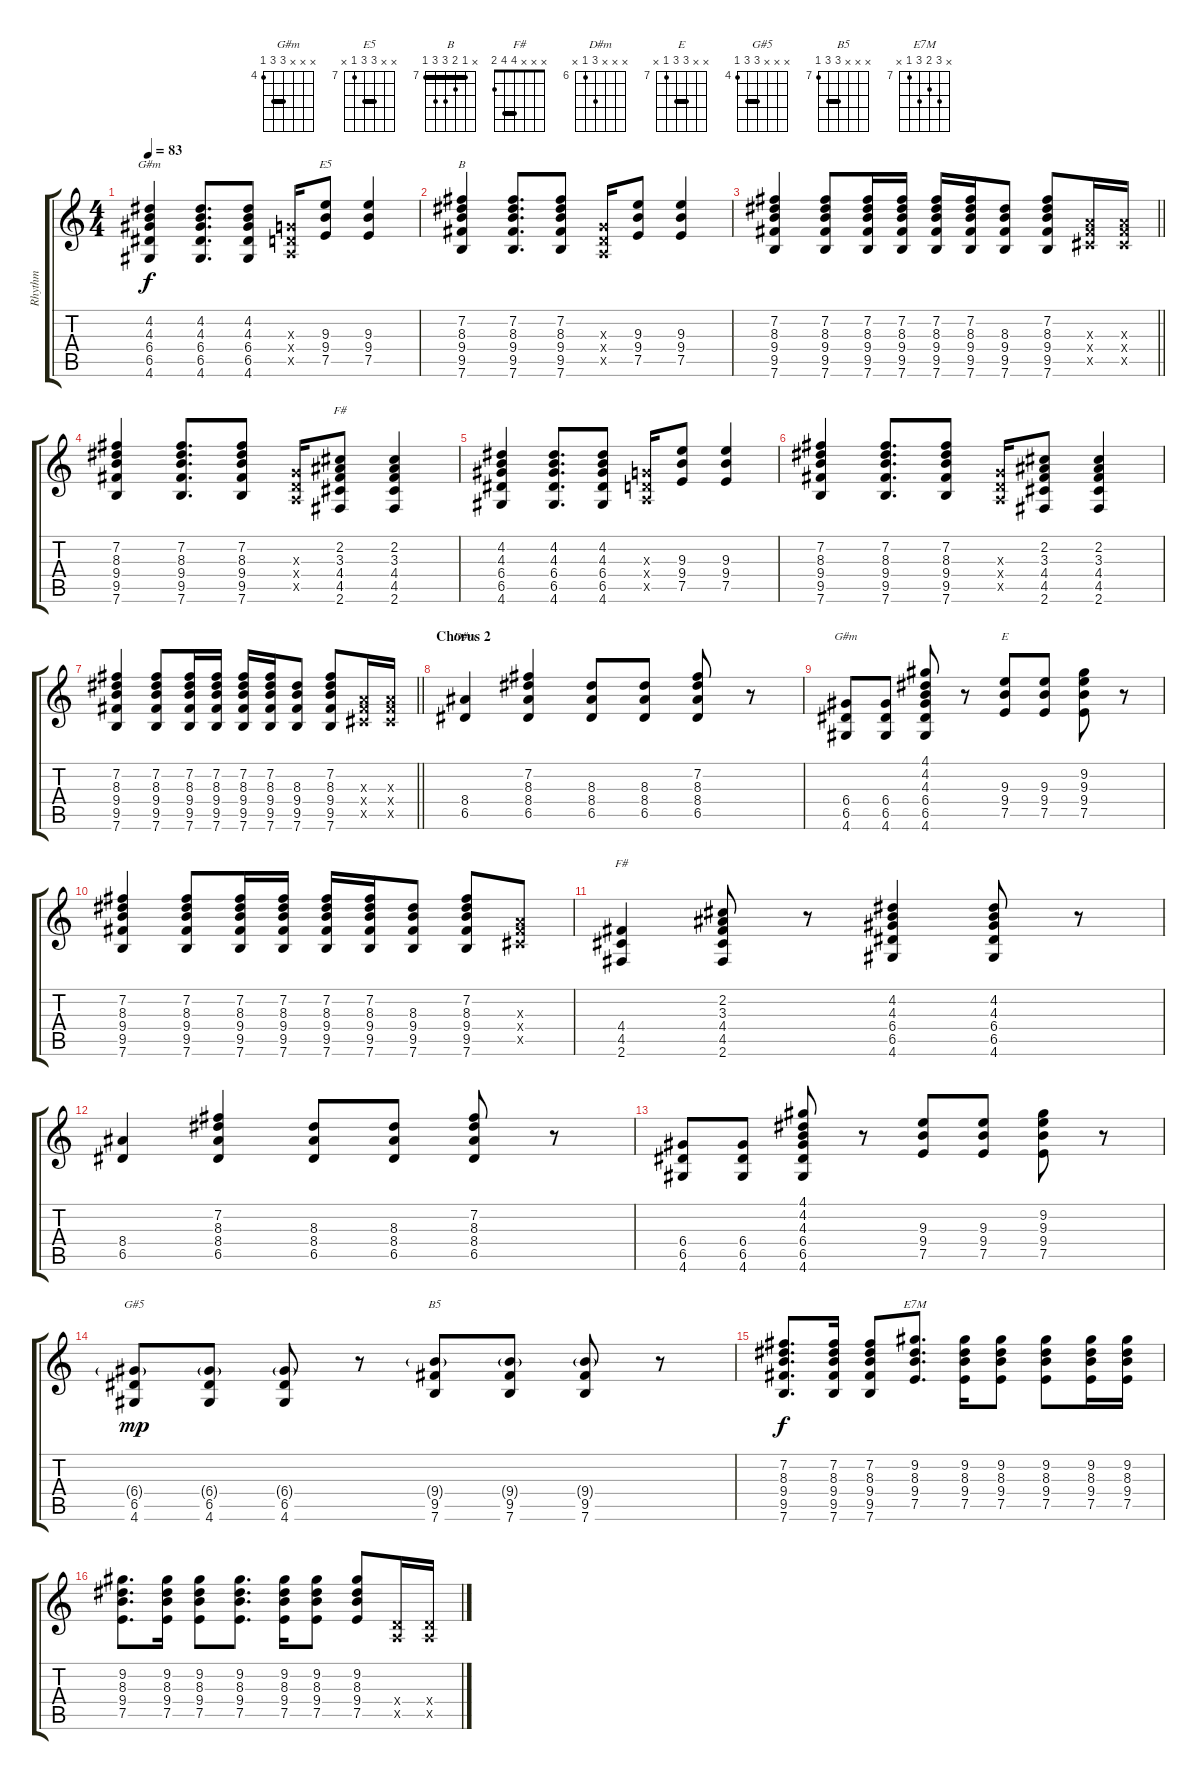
\track ("Rhythm" "Rhythm") {instrument electricguitarjazz}
\staff {score tabs}
\tuning (E4 B3 G3 D3 A2 E2) {hide}
\chord ("G#m" x 4 4 6 6 4) {firstfret 4 barre 4}
\chord ("E5" x x 9 9 7 x) {firstfret 7 barre 9}
\chord ("B" x 7 8 9 9 7) {firstfret 7 barre 7}
\chord ("F#" x 2 3 4 4 2) {barre 2}
\chord ("D#m" x x x 8 6 x) {firstfret 6}
\chord ("G#m" x x x 6 6 4) {firstfret 4 barre 6}
\chord ("E" x x 9 9 7 x) {firstfret 7 barre 9}
\chord ("F#" x x x 4 4 2) {barre 4}
\chord ("G#5" x x x 6 6 4) {firstfret 4 barre 6}
\chord ("B5" x x x 9 9 7) {firstfret 7 barre 9}
\chord ("E7M" x 9 8 9 7 x) {firstfret 7}
\ts (4 4)
\tempo 83
\clef g2
\ks c
(4.2 4.3 6.4 6.5 4.6).4{ch "G#m" dy f} (4.2 4.3 6.4 6.5 4.6).8{d} (4.2 4.3 6.4 6.5 4.6).8 (0.3{x} 0.4{x} 0.5{x}).16 (9.3 9.4 7.5).8{ch "E5"} (9.3 9.4 7.5).4 |
(7.2 8.3 9.4 9.5 7.6).4{ch "B"} (7.2 8.3 9.4 9.5 7.6).8{d} (7.2 8.3 9.4 9.5 7.6).8 (0.3{x} 0.4{x} 0.5{x}).16 (9.3 9.4 7.5).8 (9.3 9.4 7.5).4 |
\barLineRight lightlight
(7.2 8.3 9.4 9.5 7.6).4 (7.2 8.3 9.4 9.5 7.6).8 (7.2 8.3 9.4 9.5 7.6).16 (7.2 8.3 9.4 9.5 7.6).16 (7.2 8.3 9.4 9.5 7.6).16 (7.2 8.3 9.4 9.5 7.6).16 (8.3 9.4 9.5 7.6).8 (7.2 8.3 9.4 9.5 7.6).8 (2.3{x} 4.4{x} 4.5{x}).16 (2.3{x} 4.4{x} 4.5{x}).16 |
(7.2 8.3 9.4 9.5 7.6).4 (7.2 8.3 9.4 9.5 7.6).8{d} (7.2 8.3 9.4 9.5 7.6).8 (0.3{x} 0.4{x} 0.5{x}).16 (2.2 3.3 4.4 4.5 2.6).8{ch "F#"} (2.2 3.3 4.4 4.5 2.6).4 |
(4.2 4.3 6.4 6.5 4.6).4 (4.2 4.3 6.4 6.5 4.6).8{d} (4.2 4.3 6.4 6.5 4.6).8 (0.3{x} 0.4{x} 0.5{x}).16 (9.3 9.4 7.5).8 (9.3 9.4 7.5).4 |
(7.2 8.3 9.4 9.5 7.6).4 (7.2 8.3 9.4 9.5 7.6).8{d} (7.2 8.3 9.4 9.5 7.6).8 (0.3{x} 0.4{x} 0.5{x}).16 (2.2 3.3 4.4 4.5 2.6).8 (2.2 3.3 4.4 4.5 2.6).4 |
\barLineRight lightlight
(7.2 8.3 9.4 9.5 7.6).4 (7.2 8.3 9.4 9.5 7.6).8 (7.2 8.3 9.4 9.5 7.6).16 (7.2 8.3 9.4 9.5 7.6).16 (7.2 8.3 9.4 9.5 7.6).16 (7.2 8.3 9.4 9.5 7.6).16 (8.3 9.4 9.5 7.6).8 (7.2 8.3 9.4 9.5 7.6).8 (2.3{x} 4.4{x} 4.5{x}).16 (2.3{x} 4.4{x} 4.5{x}).16 |
\section ("" "Chorus 2")
(8.4 6.5).4{ch "D#m"} (7.2 8.3 8.4 6.5).4 (8.3 8.4 6.5).8 (8.3 8.4 6.5).8 (7.2 8.3 8.4 6.5).8 r.8 |
(6.4 6.5 4.6).8{ch "G#m"} (6.4 6.5 4.6).8 (4.1 4.2 4.3 6.4 6.5 4.6).8 r.8 (9.3 9.4 7.5).8{ch "E"} (9.3 9.4 7.5).8 (9.2 9.3 9.4 7.5).8 r.8 |
(7.2 8.3 9.4 9.5 7.6).4 (7.2 8.3 9.4 9.5 7.6).8 (7.2 8.3 9.4 9.5 7.6).16 (7.2 8.3 9.4 9.5 7.6).16 (7.2 8.3 9.4 9.5 7.6).16 (7.2 8.3 9.4 9.5 7.6).16 (8.3 9.4 9.5 7.6).8 (7.2 8.3 9.4 9.5 7.6).8 (2.3{x} 4.4{x} 4.5{x}).8 |
(4.4 4.5 2.6).4{ch "F#"} (2.2 3.3 4.4 4.5 2.6).8 r.8 (4.2 4.3 6.4 6.5 4.6).4 (4.2 4.3 6.4 6.5 4.6).8 r.8 |
(8.4 6.5).4 (7.2 8.3 8.4 6.5).4 (8.3 8.4 6.5).8 (8.3 8.4 6.5).8 (7.2 8.3 8.4 6.5).8 r.8 |
(6.4 6.5 4.6).8 (6.4 6.5 4.6).8 (4.1 4.2 4.3 6.4 6.5 4.6).8 r.8 (9.3 9.4 7.5).8 (9.3 9.4 7.5).8 (9.2 9.3 9.4 7.5).8 r.8 |
(6.4{g} 6.5 4.6).8{ch "G#5" dy mp} (6.4{g} 6.5 4.6).8 (6.4{g} 6.5 4.6).8 r.8 (9.4{g} 9.5 7.6).8{ch "B5"} (9.4{g} 9.5 7.6).8 (9.4{g} 9.5 7.6).8 r.8 |
(7.2 8.3 9.4 9.5 7.6).8{d dy f} (7.2 8.3 9.4 9.5 7.6).16 (7.2 8.3 9.4 9.5 7.6).8 (9.2 8.3 9.4 7.5).8{d ch "E7M"} (9.2 8.3 9.4 7.5).16 (9.2 8.3 9.4 7.5).8 (9.2 8.3 9.4 7.5).8 (9.2 8.3 9.4 7.5).16 (9.2 8.3 9.4 7.5).16 |
(9.2 8.3 9.4 7.5).8{d} (9.2 8.3 9.4 7.5).16 (9.2 8.3 9.4 7.5).8 (9.2 8.3 9.4 7.5).8{d} (9.2 8.3 9.4 7.5).16 (9.2 8.3 9.4 7.5).8 (9.2 8.3 9.4 7.5).8 (0.4{x} 0.5{x}).16 (0.4{x} 0.5{x}).16
